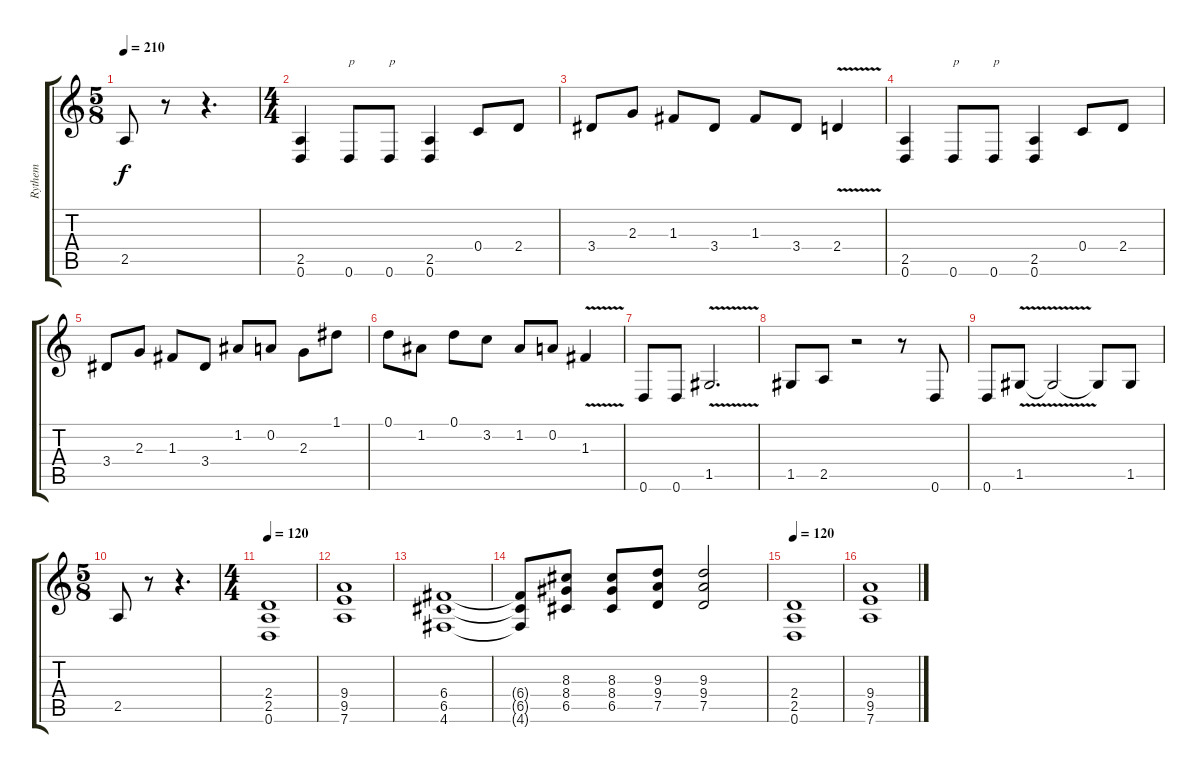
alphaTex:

\track ("Rythem" "Rythem") {instrument distortionguitar}
\staff {score tabs}
\tuning (D4 A3 F3 C3 G2 D2) {hide}
\ts (5 8)
\tempo 210
\clef g2
\ks c
2.5.8{dy f} r.8 r.4{d} |
\ts (4 4)
(2.5 0.6).4 0.6.8{txt "p"} 0.6.8{txt "p"} (2.5 0.6).4 0.4.8 2.4.8 |
3.4.8 2.3.8 1.3.8 3.4.8 1.3.8 3.4.8 2.4{v}.4 |
(2.5 0.6).4 0.6.8{txt "p"} 0.6.8{txt "p"} (2.5 0.6).4 0.4.8 2.4.8 |
3.4.8 2.3.8 1.3.8 3.4.8 1.2.8 0.2.8 2.3.8 1.1.8 |
0.1.8 1.2.8 0.1.8 3.2.8 1.2.8 0.2.8 1.3{v}.4 |
0.6.8 0.6.8 1.5{v}.2{d} |
1.5.8 2.5.8 r.2 r.8 0.6.8 |
0.6.8 1.5{v}.8 1.5{t}.2 1.5{t}.8 1.5.8 |
\ts (5 8)
2.5.8 r.8 r.4{d} |
\ts (4 4)
\tempo 120
(2.4 2.5 0.6).1 |
(9.4 9.5 7.6).1 |
(6.4 6.5 4.6).1 |
(6.4{t} 6.5{t} 4.6{t}).8 (8.3 8.4 6.5).8 (8.3 8.4 6.5).8 (9.3 9.4 7.5).8 (9.3 9.4 7.5).2 |
\tempo 120
(2.4 2.5 0.6).1 |
(9.4 9.5 7.6).1
